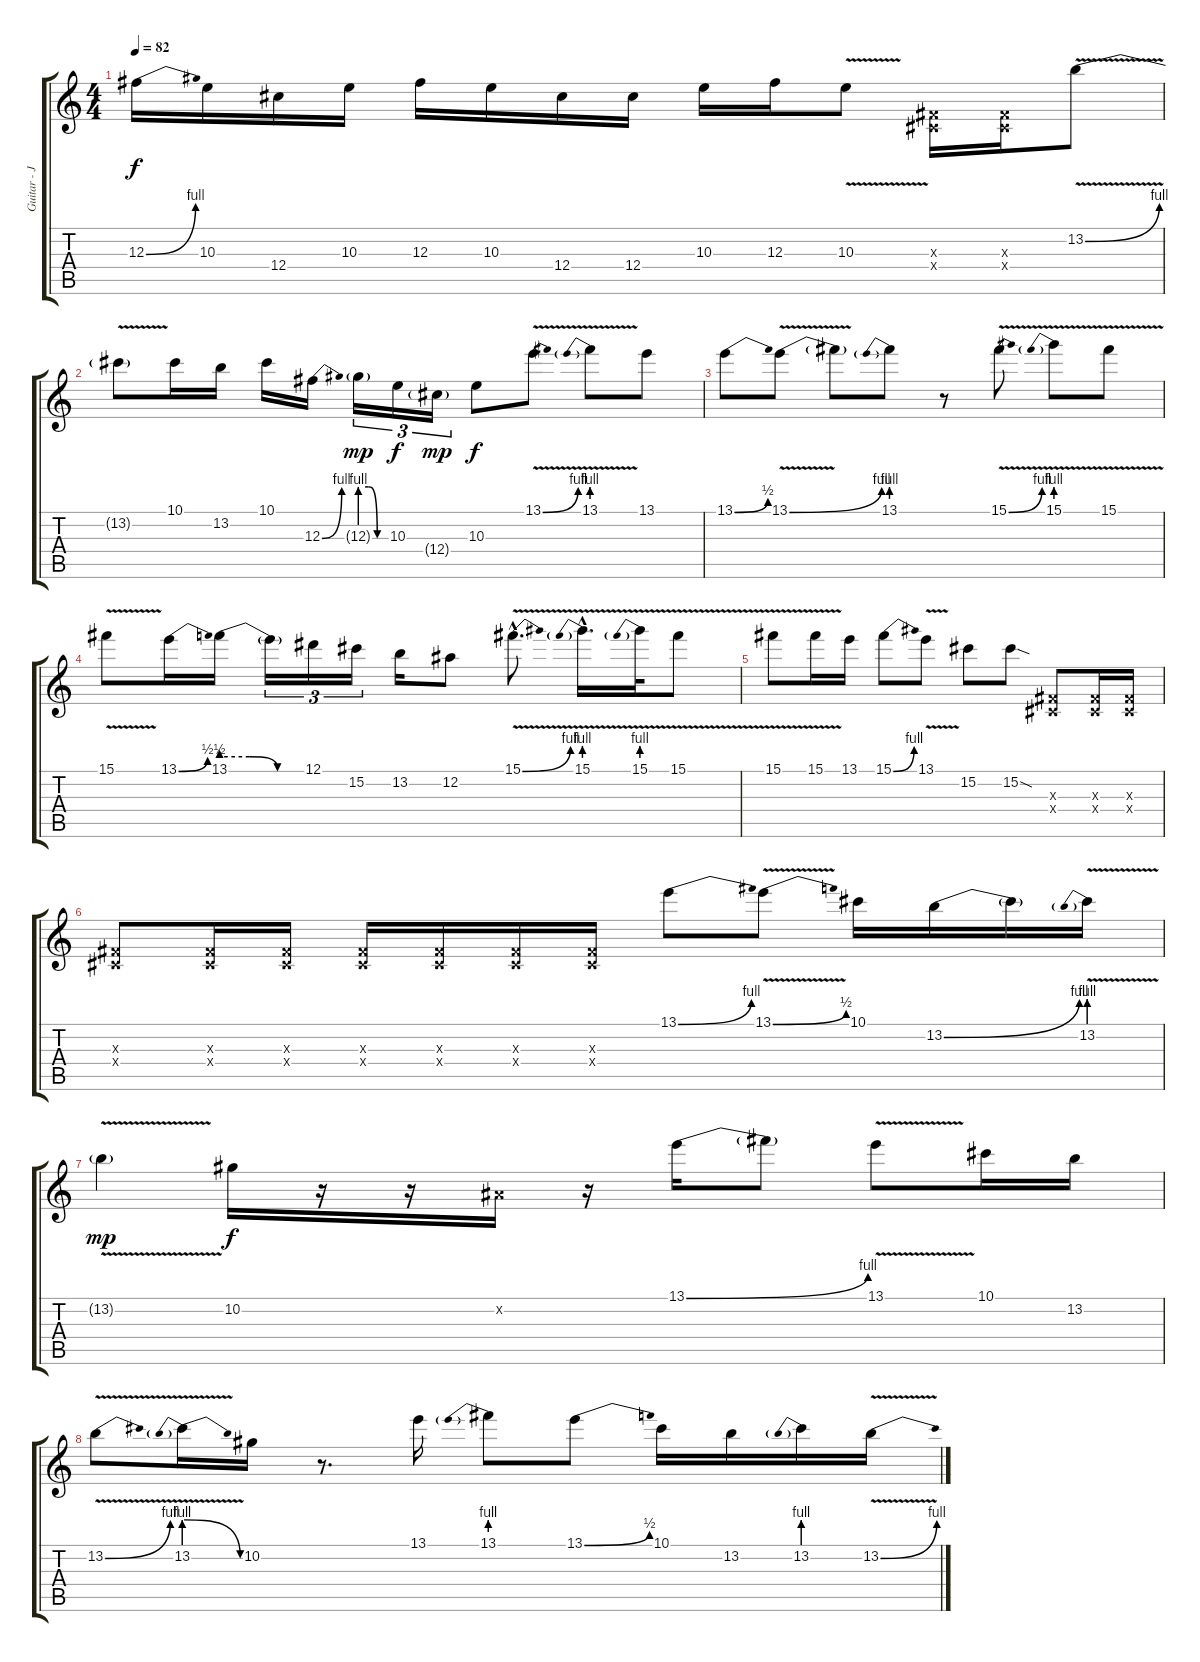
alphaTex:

\track ("Guitar - Jimi" "Guitar - J") {instrument distortionguitar}
\staff {score tabs}
\tuning (Eb4 Bb3 Gb3 Db3 Ab2 Eb2) {hide}
\ts (4 4)
\tempo 82
\clef g2
\ks c
12.3{be (bend 0 0 60 4)}.16{dy f} 10.3.16 12.4.16 10.3.16 12.3.16 10.3.16 12.4.16 12.4.16 10.3.16 12.3.16 10.3{v}.8 (0.3{x} 0.4{x}).16 (0.3{x} 0.4{x}).16 13.2{be (bend 0 0 60 4) v}.8 |
13.2{t}.8 10.1.16 13.2.16 10.1.16 12.3{be (bend 0 0 60 4)}.16 12.3{be (custom 0 4 20 4 40 0 60 0) g}.16{tu (3 2) dy mp} 10.3.16{tu (3 2) dy f} 12.4{g}.16{tu (3 2) dy mp} 10.3.8{dy f} 13.1{be (bend 0 0 60 4) v}.8 13.1{be (prebend 0 4 60 4) v}.8 13.1.8 |
13.1{be (bend 0 0 60 2)}.8 13.1{be (bend 0 0 60 4) v}.8 13.1{t}.8 13.1{be (prebend 0 4 60 4)}.8 r.8 15.1{be (bend 0 0 60 4) v}.8 15.1{be (prebend 0 4 60 4) v}.8 15.1{v}.8 |
15.1{v}.8 13.1{be (bend 0 0 60 2)}.16 13.1{be (custom 0 2 20 2 40 0 60 0)}.16 13.1{t}.16{tu (3 2)} 12.1.16{tu (3 2)} 15.2.16{tu (3 2)} 13.2.16 12.2.8 15.1{be (bend 0 0 60 4) v hac}.8{d} 15.1{be (prebend 0 4 60 4) v hac}.16{d} 15.1{be (prebend 0 4 60 4) v}.32 15.1{v}.8 |
15.1{v}.8 15.1{v}.16 13.1.16 15.1{be (bend 0 0 60 4)}.8 13.1{v}.8 15.2.8 15.2{sod}.8 (0.3{x} 0.4{x}).8 (0.3{x} 0.4{x}).16 (0.3{x} 0.4{x}).16 |
(0.3{x} 0.4{x}).8 (0.3{x} 0.4{x}).16 (0.3{x} 0.4{x}).16 (0.3{x} 0.4{x}).16 (0.3{x} 0.4{x}).16 (0.3{x} 0.4{x}).16 (0.3{x} 0.4{x}).16 13.1{be (bend 0 0 60 4)}.8 13.1{be (bend 0 0 60 2) v}.8 10.1.16 13.2{be (bend 0 0 60 4)}.16 13.2{t}.16 13.2{be (prebend 0 4 60 4) v}.16 |
13.2{v g}.4{dy mp} 10.2.16{dy f} r.16 r.16 0.2{x}.16 r.16 13.1{be (bend 0 0 60 4)}.16 13.1{t}.8 13.1{v}.8 10.1.16 13.2.16 |
13.2{be (bend 0 0 60 4) v}.8 13.2{be (prebendrelease 0 4 60 0) v}.16 10.2.16 r.8{d} 13.1.16 13.1{be (prebend 0 4 60 4)}.8 13.1{be (bend 0 0 60 2)}.8 10.1.16 13.2.16 13.2{be (prebend 0 4 60 4)}.16 13.2{be (bend 0 0 60 4) v}.16
